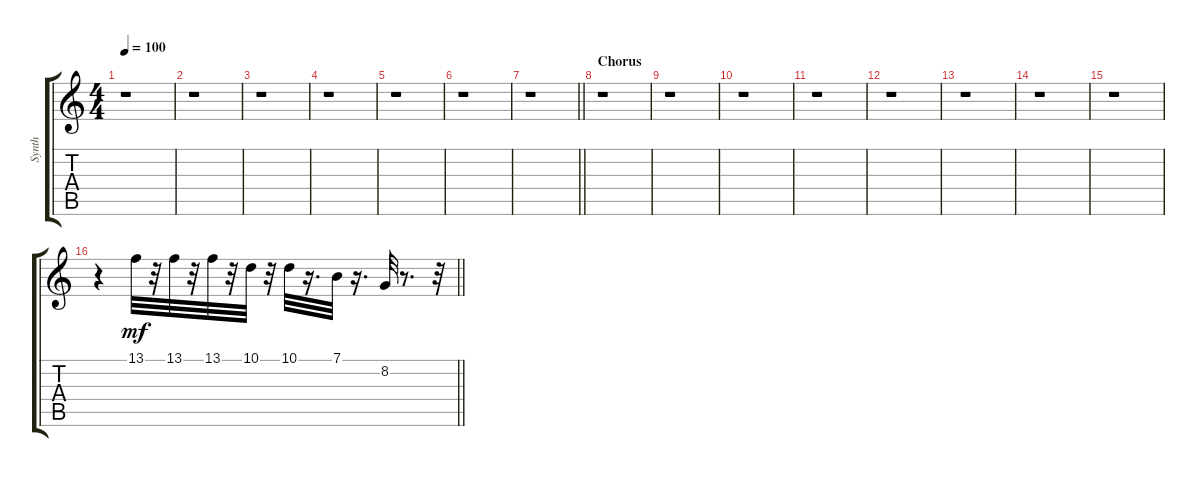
\track ("Synth" "Synth") {instrument lead2sawtooth}
\staff {score tabs}
\tuning (E4 B3 G3 D3 A2 E2) {hide}
\ts (4 4)
\tempo 100
\clef g2
\ks c
r.1{dy ff} |
r.1 |
r.1 |
r.1 |
r.1 |
r.1 |
\barLineRight lightlight
r.1 |
\section ("" "Chorus")
r.1 |
r.1 |
r.1 |
r.1 |
r.1 |
r.1 |
r.1 |
r.1 |
\barLineRight lightlight
r.4{instrument agogo} 13.1.32{dy mf} r.32 13.1.32 r.32 13.1.32 r.32 10.1.32 r.32 10.1.32 r.16{d} 7.1.32 r.16{d} 8.2.32 r.8{d} r.32
